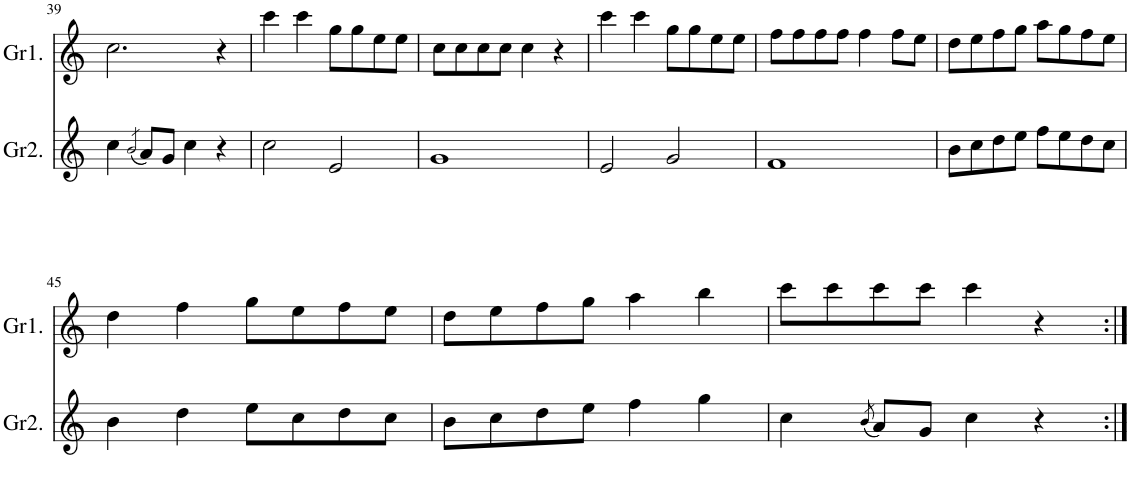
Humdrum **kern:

**kern	**kern
*part2	*part1
*staff2	*staff1
*I"Gralla2	*I"Gralla1
*I'Gr2.	*I'Gr1.
!!LO:PB:g=z
*clefG2	*clefG2
*k[]	*k[]
*M4/4	*M4/4
*met(c)	*met(c)
=39	=39
4cc\	2.cc\
(2qb/	.
8a/L)	.
8g/J	.
4cc\	.
4r	4r
=40	=40
2cc\	4ccc\
.	4ccc\
2e/	8gg\L
.	8gg\
.	8ee\
.	8ee\J
=41	=41
1g	8cc\L
.	8cc\
.	8cc\
.	8cc\J
.	4cc\
.	4r
=42	=42
2e/	4ccc\
.	4ccc\
2g/	8gg\L
.	8gg\
.	8ee\
.	8ee\J
=43	=43
1f	8ff\L
.	8ff\
.	8ff\
.	8ff\J
.	4ff\
.	8ff\L
.	8ee\J
=44	=44
8b\L	8dd\L
8cc\	8ee\
8dd\	8ff\
8ee\J	8gg\J
8ff\L	8aa\L
8ee\	8gg\
8dd\	8ff\
8cc\J	8ee\J
!!LO:LB:g=z
=45	=45
4b\	4dd\
4dd\	4ff\
8ee\L	8gg\L
8cc\	8ee\
8dd\	8ff\
8cc\J	8ee\J
=46	=46
8b\L	8dd\L
8cc\	8ee\
8dd\	8ff\
8ee\J	8gg\J
4ff\	4aa\
4gg\	4bb\
=47	=47
4cc\	8ccc\L
.	8ccc\
(8qb/	.
8a/L)	8ccc\
8g/J	8ccc\J
4cc\	4ccc\
4r	4r
=:|!	=:|!
*-	*-
